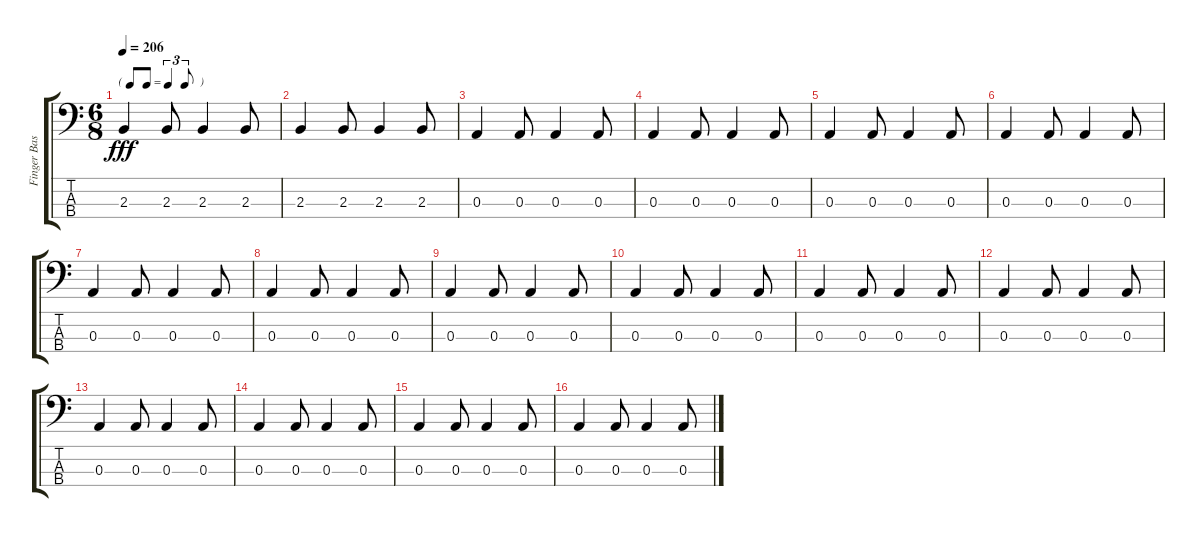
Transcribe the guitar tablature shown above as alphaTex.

\track ("Finger Bass LC" "Finger Bas") {instrument electricbassfinger}
\staff {score tabs}
\tuning (G2 D2 A1 E1) {hide}
\ts (6 8)
\tf triplet8th
\tempo 206
\clef f4
\ks c
2.3.4{dy fff} 2.3.8 2.3.4 2.3.8 |
2.3.4 2.3.8 2.3.4 2.3.8 |
0.3.4 0.3.8 0.3.4 0.3.8 |
0.3.4 0.3.8 0.3.4 0.3.8 |
0.3.4 0.3.8 0.3.4 0.3.8 |
0.3.4 0.3.8 0.3.4 0.3.8 |
0.3.4 0.3.8 0.3.4 0.3.8 |
0.3.4 0.3.8 0.3.4 0.3.8 |
0.3.4 0.3.8 0.3.4 0.3.8 |
0.3.4 0.3.8 0.3.4 0.3.8 |
0.3.4 0.3.8 0.3.4 0.3.8 |
0.3.4 0.3.8 0.3.4 0.3.8 |
0.3.4 0.3.8 0.3.4 0.3.8 |
0.3.4 0.3.8 0.3.4 0.3.8 |
0.3.4 0.3.8 0.3.4 0.3.8 |
0.3.4 0.3.8 0.3.4 0.3.8
